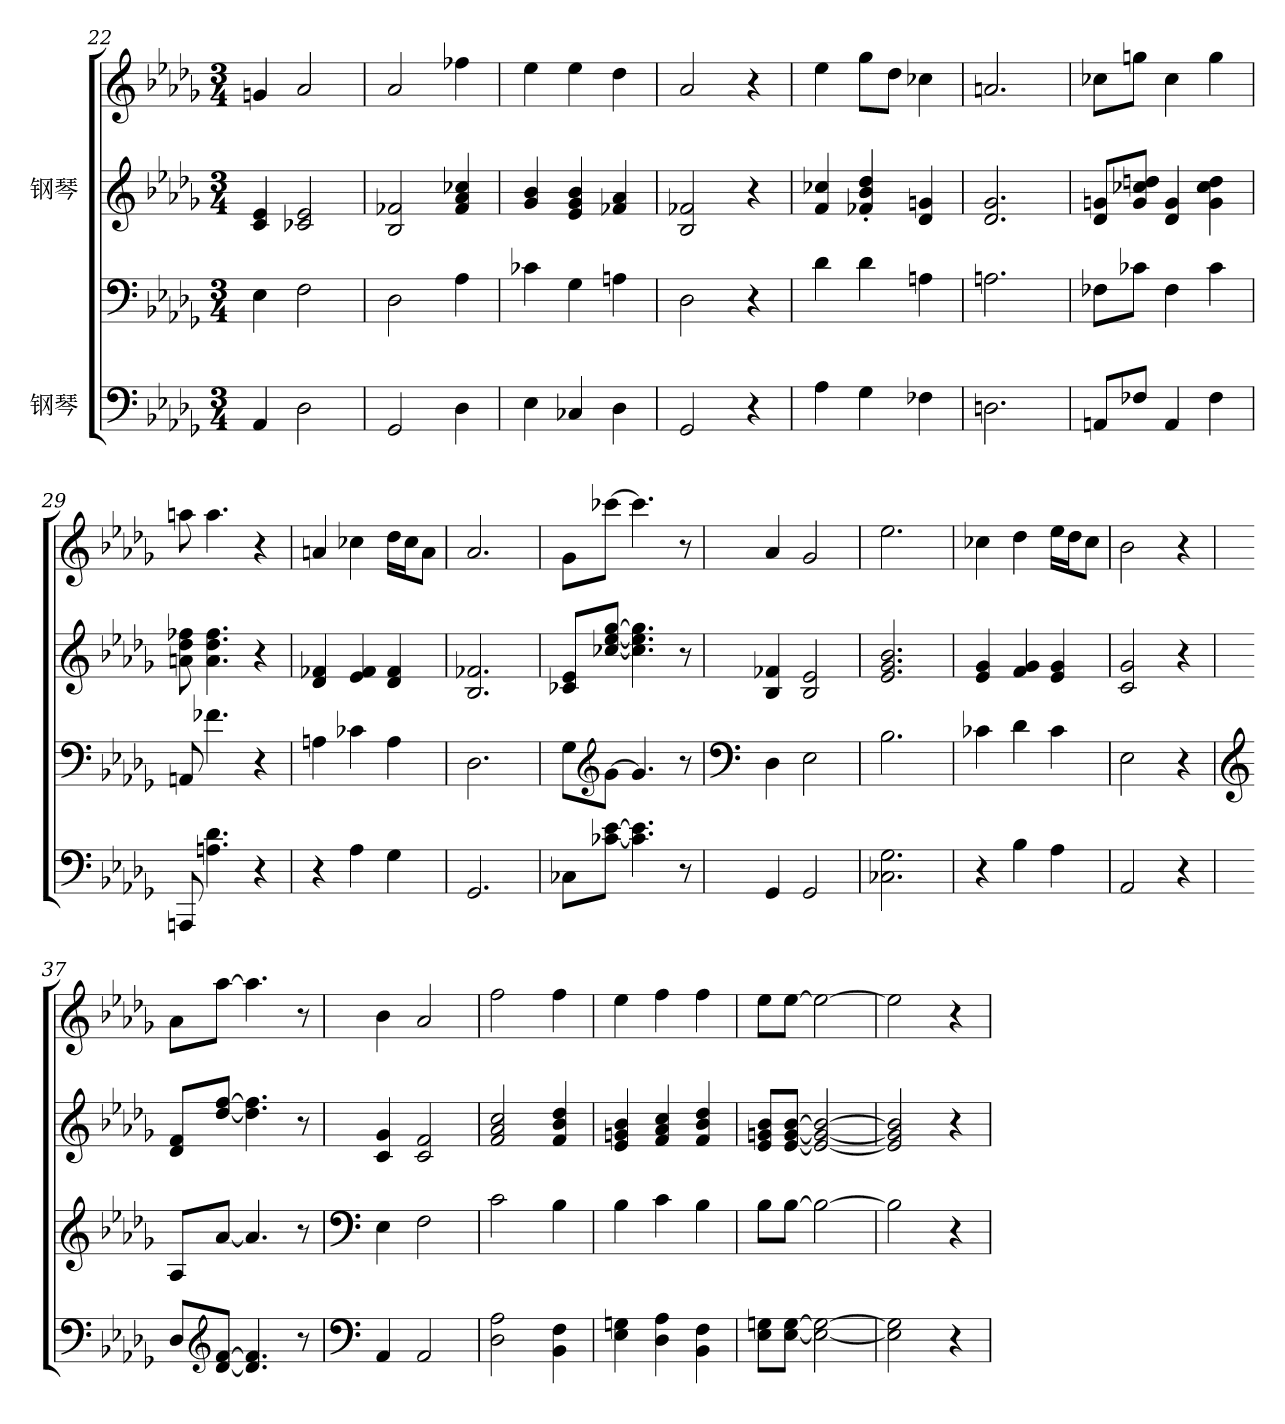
**kern	**kern	**kern	**kern
*part2	*part2	*part1	*part1
*staff4	*staff3	*staff2	*staff1
*I"钢琴	*	*I"钢琴	*
*clefF4	*clefF4	*clefG2	*clefG2
*k[b-e-a-d-g-]	*k[b-e-a-d-g-]	*k[b-e-a-d-g-]	*k[b-e-a-d-g-]
*M3/4	*M3/4	*M3/4	*M3/4
=22	=22	=22	=22
4AA-/	4E-\	4c/ 4e-/	4gn/
2D-\	2F\	2c-X/ 2e-/	2a-/
=23	=23	=23	=23
2GG-/	2D-\	2B-/ 2f-X/	2a-/
4D-\	4A-\	4f-/ 4a-/ 4cc-X/	4ff-X\
=24	=24	=24	=24
4E-\	4c-X\	4g-/ 4b-/	4ee-\
4C-X/	4G-\	4e-/ 4g-/ 4b-/	4ee-\
4D-\	4An\	4f-X/ 4a-/	4dd-\
!!LO:PB:g=z
=25	=25	=25	=25
2GG-/	2D-\	2B-/ 2f-X/	2a-/
4r	4r	4r	4r
=26	=26	=26	=26
4A-\	4d-\	4f/ 4cc-X/	4ee-\
4G-\	4d-\	4f-X/' 4b-/' 4dd-/'	8gg-\L
.	.	.	8dd-\J
4F-X\	4An\	4d-/ 4gn/	4cc-X\
=27	=27	=27	=27
2.Dn\	2.An\	2.d-/ 2.g-/	2.an/
=28	=28	=28	=28
8AAn/L	8F-X\L	8d-/ 8gn/L	8cc-X\L
8F-X/J	8c-X\J	8g/ 8cc-X/ 8ddn/J	8ggn\J
4AA/	4F-\	4d-/ 4g/	4cc-\
4F-\	4c-\	4g\ 4cc-\ 4dd\	4gg\
=29	=29	=29	=29
8AAAn/	8AAn/	8an\ 8dd-\ 8ff-X\	8aan\
4.An\ 4.d-\	4.f-X\	4.a\ 4.dd-\ 4.ff-\	4.aa\
4r	4r	4r	4r
=30	=30	=30	=30
4r	4An\	4d-/ 4f-X/	4an/
4A-\	4c-X\	4e-/ 4f-/	4cc-X\
4G-\	4A\	4d-/ 4f-/	16dd-\LL
.	.	.	16cc-\J
.	.	.	8a\J
=31	=31	=31	=31
2.GG-/	2.D-\	2.B-/ 2.f-X/	2.a-/
!!LO:LB:g=z
=32	=32	=32	=32
8C-X\L	8G-\L	8c-X/ 8e-/L	8g-\L
*	*clefG2	*	*
[8c-X\ [8e-\J	[8g-\J	[8cc-X/ [8ee-/ [8gg-/J	[8ccc-X\J
4.c-\] 4.e-\]	4.g-/]	4.cc-\] 4.ee-\] 4.gg-\]	4.ccc-\]
8r	8r	8r	8r
=33	=33	=33	=33
*	*clefF4	*	*
4GG-/	4D-\	4B-/ 4f-X/	4a-/
2GG-/	2E-\	2B-/ 2e-/	2g-/
=34	=34	=34	=34
2.C-X\ 2.G-\	2.B-\	2.e-/ 2.g-/ 2.b-/	2.ee-\
=35	=35	=35	=35
4r	4c-X\	4e-/ 4g-/	4cc-X\
4B-\	4d-\	4f/ 4g-/	4dd-\
4A-\	4c-\	4e-/ 4g-/	16ee-\LL
.	.	.	16dd-\J
.	.	.	8cc-\J
=36	=36	=36	=36
2AA-/	2E-\	2c/ 2g-/	2b-\
4r	4r	4r	4r
=37	=37	=37	=37
*	*clefG2	*	*
8D-/L	8A-/L	8d-/ 8f/L	8a-\L
*clefG2	*	*	*
[8d-/ [8f/J	[8a-/J	[8dd-/ [8ff/J	[8aa-\J
4.d-/] 4.f/]	4.a-/]	4.dd-\] 4.ff\]	4.aa-\]
8r	8r	8r	8r
=38	=38	=38	=38
*clefF4	*clefF4	*	*
4AA-/	4E-\	4c/ 4g-/	4b-\
2AA-/	2F\	2c/ 2f/	2a-/
!!LO:LB:g=z
=39	=39	=39	=39
2D-\ 2A-\	2c\	2f/ 2a-/ 2cc/	2ff\
4BB-\ 4F\	4B-\	4f/ 4b-/ 4dd-/	4ff\
=40	=40	=40	=40
4E-\ 4Gn\	4B-\	4e-/ 4gn/ 4b-/	4ee-\
4D-\ 4A-\	4c\	4f/ 4a-/ 4cc/	4ff\
4BB-\ 4F\	4B-\	4f/ 4b-/ 4dd-/	4ff\
=41	=41	=41	=41
8E-\ 8Gn\L	8B-\L	8e-/ 8gn/ 8b-/L	8ee-\L
[8E-\ [8G\J	[8B-\J	[8e-/ [8g/ [8b-/J	[8ee-\J
2E-\_ 2G\_	2B-\_	2e-/_ 2g/_ 2b-/_	2ee-\_
=42	=42	=42	=42
*	*	*	*MM64
2E-\] 2G\]	2B-\]	2e-/] 2g/] 2b-/]	2ee-\]
4r	4r	4r	4r
=	=	=	=
*-	*-	*-	*-
